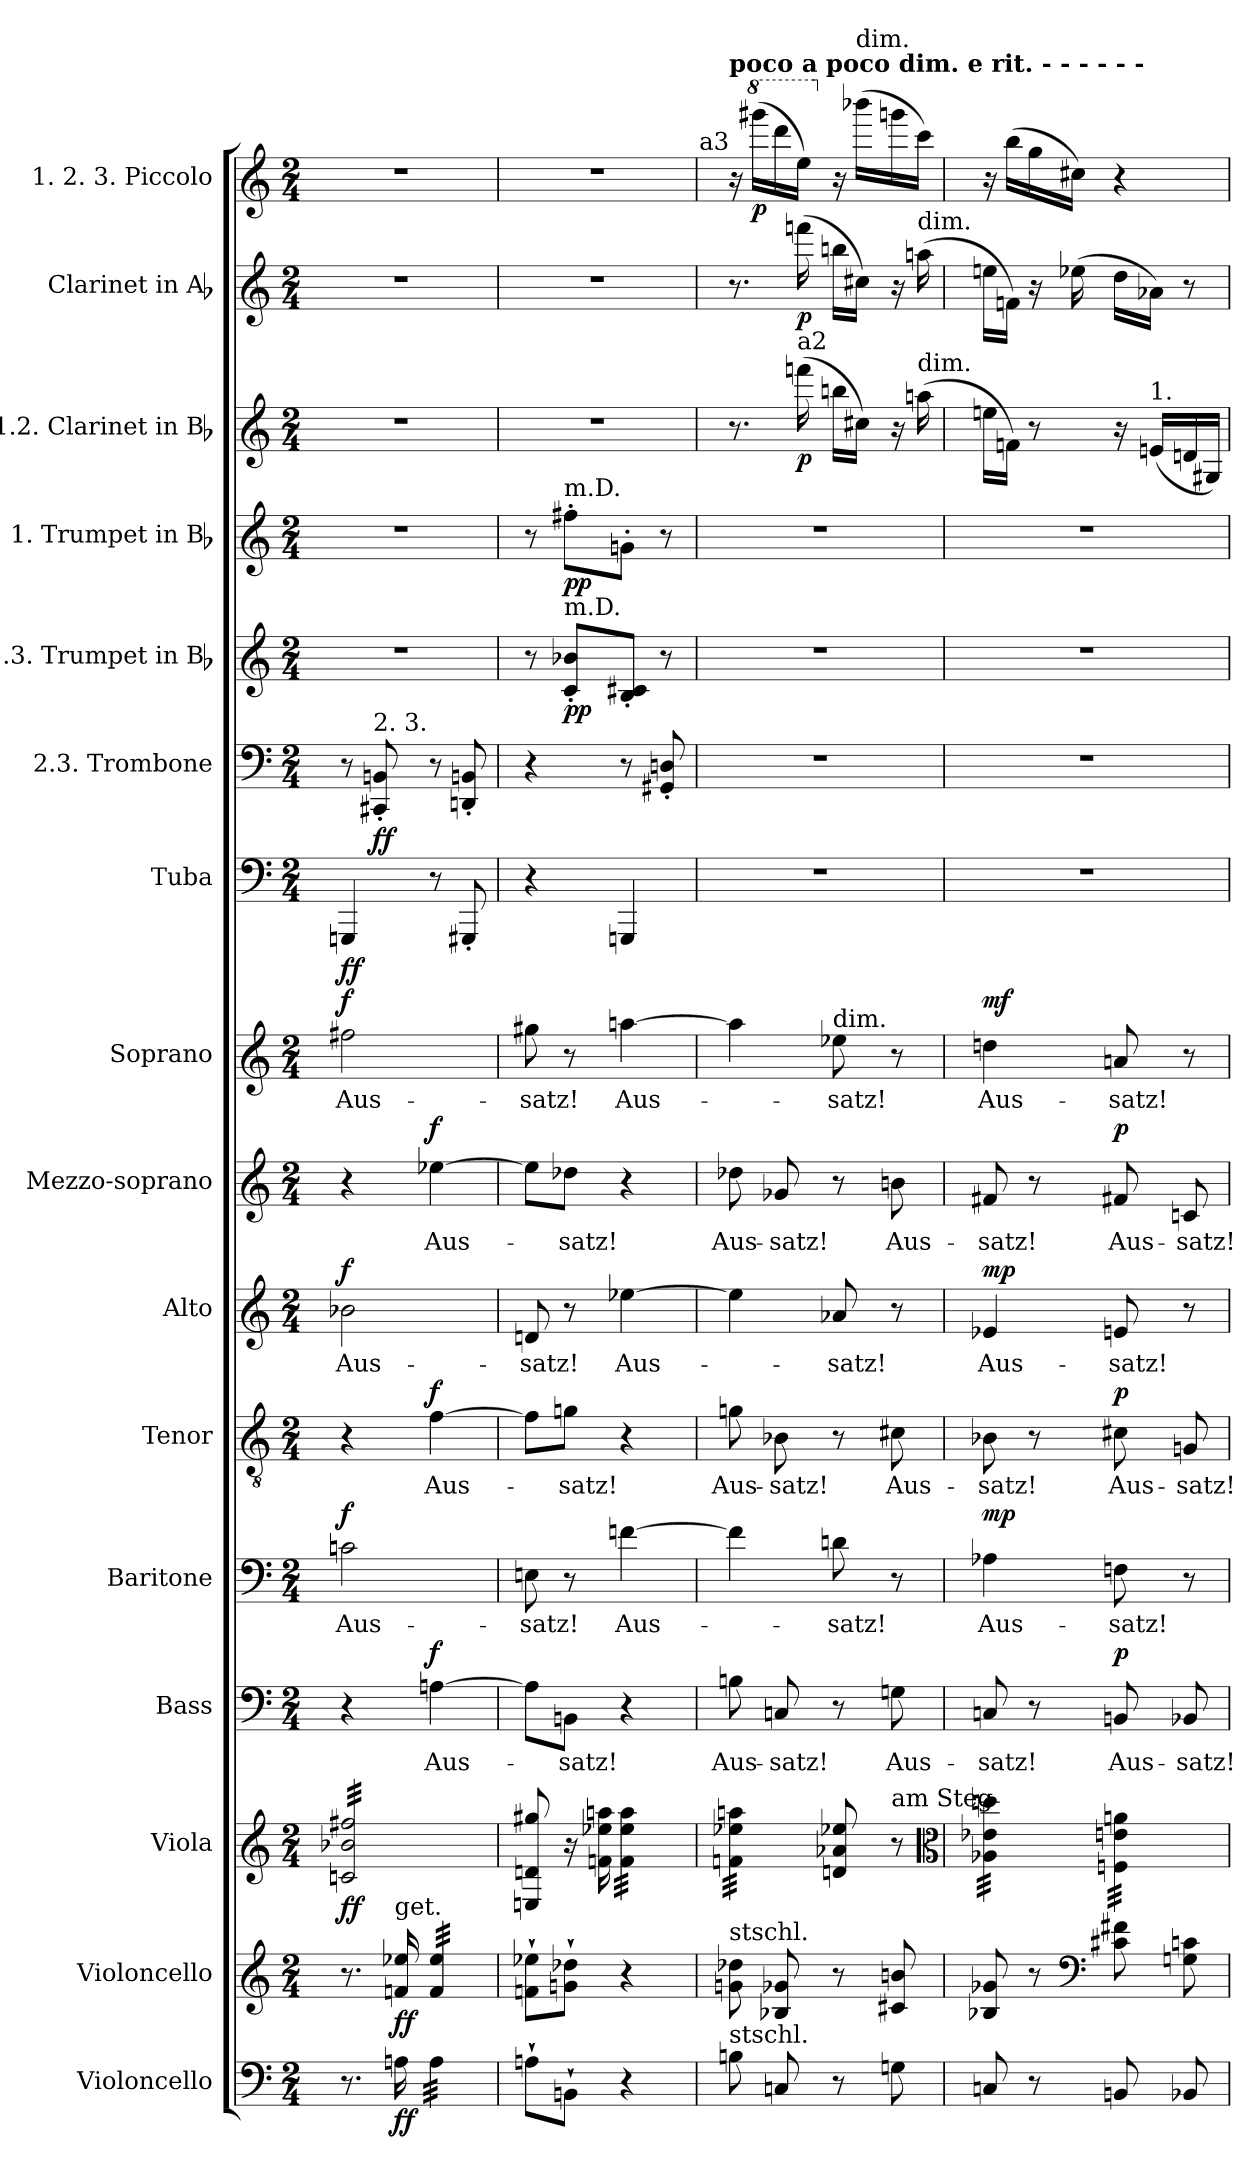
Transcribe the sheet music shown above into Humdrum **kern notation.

**kern	**dynam	**kern	**dynam	**kern	**dynam	**kern	**text	**dynam	**kern	**text	**dynam	**kern	**text	**dynam	**kern	**text	**dynam	**kern	**text	**dynam	**kern	**text	**dynam	**kern	**dynam	**kern	**dynam	**kern	**dynam	**kern	**dynam	**kern	**dynam	**kern	**dynam	**kern	**dynam
*part16	*part16	*part15	*part15	*part14	*part14	*part13	*part13	*part13	*part12	*part12	*part12	*part11	*part11	*part11	*part10	*part10	*part10	*part9	*part9	*part9	*part8	*part8	*part8	*part7	*part7	*part6	*part6	*part5	*part5	*part4	*part4	*part3	*part3	*part2	*part2	*part1	*part1
*staff16	*staff16	*staff15	*staff15	*staff14	*staff14	*staff13	*staff13	*staff13	*staff12	*staff12	*staff12	*staff11	*staff11	*staff11	*staff10	*staff10	*staff10	*staff9	*staff9	*staff9	*staff8	*staff8	*staff8	*staff7	*staff7	*staff6	*staff6	*staff5	*staff5	*staff4	*staff4	*staff3	*staff3	*staff2	*staff2	*staff1	*staff1
*I"Violoncello	*	*I"Violoncello	*	*I"Viola	*	*I"Bass	*	*	*I"Baritone	*	*	*I"Tenor	*	*	*I"Alto	*	*	*I"Mezzo-soprano	*	*	*I"Soprano	*	*	*I"Tuba	*	*I"2.3. Trombone	*	*I"2.3. Trumpet in Bb	*	*I"1. Trumpet in Bb	*	*I"1.2. Clarinet in Bb	*	*I"Clarinet in Ab	*	*I"1. 2. 3. Piccolo	*
*I'Vc.	*	*I'Vc.	*	*I'Vla.	*	*I'B.	*	*	*I'Bar.	*	*	*I'T.	*	*	*I'A.	*	*	*I'M-S.	*	*	*I'S.	*	*	*I'Tba.	*	*I'Tbn.	*	*I'Tpt.	*	*I'Tpt.	*	*I'Cl.	*	*I'Cl.	*	*I'Picc.	*
*clefF4	*	*clefG2	*	*clefG2	*	*clefF4	*	*	*clefF4	*	*	*clefGv2	*	*	*clefG2	*	*	*clefG2	*	*	*clefG2	*	*	*clefF4	*	*clefF4	*	*clefG2	*	*clefG2	*	*clefG2	*	*clefG2	*	*clefG2	*
*k[]	*	*k[]	*	*k[]	*	*k[]	*	*	*k[]	*	*	*k[]	*	*	*k[]	*	*	*k[]	*	*	*k[]	*	*	*k[]	*	*k[]	*	*k[]	*	*k[]	*	*k[]	*	*k[]	*	*k[]	*
*C:	*	*C:	*	*C:	*	*C:	*	*	*C:	*	*	*C:	*	*	*C:	*	*	*C:	*	*	*C:	*	*	*C:	*	*C:	*	*C:	*	*C:	*	*C:	*	*C:	*	*C:	*
*M2/4	*	*M2/4	*	*M2/4	*	*M2/4	*	*	*M2/4	*	*	*M2/4	*	*	*M2/4	*	*	*M2/4	*	*	*M2/4	*	*	*M2/4	*	*M2/4	*	*M2/4	*	*M2/4	*	*M2/4	*	*M2/4	*	*M2/4	*
=1	=1	=1	=1	=1	=1	=1	=1	=1	=1	=1	=1	=1	=1	=1	=1	=1	=1	=1	=1	=1	=1	=1	=1	=1	=1	=1	=1	=1	=1	=1	=1	=1	=1	=1	=1	=1	=1
!	!	!	!	!LO:TX:a:t=3 fach get.	!	!	!	!	!	!	!	!	!	!	!	!	!	!	!	!	!	!	!	!	!	!	!	!	!	!	!	!	!	!	!	!	!
!	!	!	!	!	!	!	!	!	!	!	!LO:DY:a	!	!	!	!	!	!LO:DY:a	!	!	!	!	!	!LO:DY:a	!	!	!	!	!	!	!	!	!	!	!	!	!	!
*	*	*	*	*tremolo	*	*	*	*	*	*	*	*	*	*	*	*	*	*	*	*	*	*	*	*	*	*	*	*	*	*	*	*	*	*	*	*	*
8.r	.	8.r	.	32cn 32b-X 32ff#XLLL	ff	4r	.	.	2cn	Aus-	f	4r	.	.	2b-X	Aus-	f	4r	.	.	2ff#X	Aus-	f	4GGGn	ff	8r	.	2r	.	2r	.	2r	.	2r	.	2r	.
.	.	.	.	32cn 32b-X 32ff#X	.	.	.	.	.	.	.	.	.	.	.	.	.	.	.	.	.	.	.	.	.	.	.	.	.	.	.	.	.	.	.	.	.
.	.	.	.	32cn 32b-X 32ff#X	.	.	.	.	.	.	.	.	.	.	.	.	.	.	.	.	.	.	.	.	.	.	.	.	.	.	.	.	.	.	.	.	.
.	.	.	.	32cn 32b-X 32ff#X	.	.	.	.	.	.	.	.	.	.	.	.	.	.	.	.	.	.	.	.	.	.	.	.	.	.	.	.	.	.	.	.	.
!	!	!	!	!	!	!	!	!	!	!	!	!	!	!	!	!	!	!	!	!	!	!	!	!	!	!LO:TX:a:t=2. 3.	!	!	!	!	!	!	!	!	!	!	!
.	.	.	.	32cn 32b-X 32ff#X	.	.	.	.	.	.	.	.	.	.	.	.	.	.	.	.	.	.	.	.	.	8CC#X' 8BBn'	ff	.	.	.	.	.	.	.	.	.	.
.	.	.	.	32cn 32b-X 32ff#X	.	.	.	.	.	.	.	.	.	.	.	.	.	.	.	.	.	.	.	.	.	.	.	.	.	.	.	.	.	.	.	.	.
!	!	!LO:TX:a:t=get.	!	!	!	!	!	!	!	!	!	!	!	!	!	!	!	!	!	!	!	!	!	!	!	!	!	!	!	!	!	!	!	!	!	!	!
16An	ff	16fn/ 16ee-X/	ff	32cn 32b-X 32ff#X	.	.	.	.	.	.	.	.	.	.	.	.	.	.	.	.	.	.	.	.	.	.	.	.	.	.	.	.	.	.	.	.	.
.	.	.	.	32cn 32b-X 32ff#X	.	.	.	.	.	.	.	.	.	.	.	.	.	.	.	.	.	.	.	.	.	.	.	.	.	.	.	.	.	.	.	.	.
!	!	!	!	!	!	!	!	!LO:DY:a	!	!	!	!	!	!LO:DY:a	!	!	!	!	!	!LO:DY:a	!	!	!	!	!	!	!	!	!	!	!	!	!	!	!	!	!
*tremolo	*	*	*	*	*	*	*	*	*	*	*	*	*	*	*	*	*	*	*	*	*	*	*	*	*	*	*	*	*	*	*	*	*	*	*	*	*
*	*	*tremolo	*	*	*	*	*	*	*	*	*	*	*	*	*	*	*	*	*	*	*	*	*	*	*	*	*	*	*	*	*	*	*	*	*	*	*
32ALLL	.	32f/ 32ee-/LLL	.	32cn 32b-X 32ff#X	.	[4An	Aus-	f	.	.	.	[4f	Aus-	f	.	.	.	[4ee-X	Aus-	f	.	.	.	8r	.	8r	.	.	.	.	.	.	.	.	.	.	.
32A	.	32f/ 32ee-/	.	32cn 32b-X 32ff#X	.	.	.	.	.	.	.	.	.	.	.	.	.	.	.	.	.	.	.	.	.	.	.	.	.	.	.	.	.	.	.	.	.
32A	.	32f/ 32ee-/	.	32cn 32b-X 32ff#X	.	.	.	.	.	.	.	.	.	.	.	.	.	.	.	.	.	.	.	.	.	.	.	.	.	.	.	.	.	.	.	.	.
32A	.	32f/ 32ee-/	.	32cn 32b-X 32ff#X	.	.	.	.	.	.	.	.	.	.	.	.	.	.	.	.	.	.	.	.	.	.	.	.	.	.	.	.	.	.	.	.	.
32A	.	32f/ 32ee-/	.	32cn 32b-X 32ff#X	.	.	.	.	.	.	.	.	.	.	.	.	.	.	.	.	.	.	.	8GGG#X'	.	8DDn' 8BBn'	.	.	.	.	.	.	.	.	.	.	.
32A	.	32f/ 32ee-/	.	32cn 32b-X 32ff#X	.	.	.	.	.	.	.	.	.	.	.	.	.	.	.	.	.	.	.	.	.	.	.	.	.	.	.	.	.	.	.	.	.
32A	.	32f/ 32ee-/	.	32cn 32b-X 32ff#X	.	.	.	.	.	.	.	.	.	.	.	.	.	.	.	.	.	.	.	.	.	.	.	.	.	.	.	.	.	.	.	.	.
32AJJJ	.	32f/ 32ee-/JJJ	.	32cn 32b-X 32ff#XJJJ	.	.	.	.	.	.	.	.	.	.	.	.	.	.	.	.	.	.	.	.	.	.	.	.	.	.	.	.	.	.	.	.	.
*	*	*	*	*Xtremolo	*	*	*	*	*	*	*	*	*	*	*	*	*	*	*	*	*	*	*	*	*	*	*	*	*	*	*	*	*	*	*	*	*
*	*	*Xtremolo	*	*	*	*	*	*	*	*	*	*	*	*	*	*	*	*	*	*	*	*	*	*	*	*	*	*	*	*	*	*	*	*	*	*	*
*Xtremolo	*	*	*	*	*	*	*	*	*	*	*	*	*	*	*	*	*	*	*	*	*	*	*	*	*	*	*	*	*	*	*	*	*	*	*	*	*
=2	=2	=2	=2	=2	=2	=2	=2	=2	=2	=2	=2	=2	=2	=2	=2	=2	=2	=2	=2	=2	=2	=2	=2	=2	=2	=2	=2	=2	=2	=2	=2	=2	=2	=2	=2	=2	=2
8An`L	.	8fn` 8ee-X`L	.	8En 8dn 8gg#X	.	8AL]	.	.	8En	-satz!	.	8fL]	.	.	8dn	-satz!	.	8ee-L]	.	.	8gg#X	-satz!	.	4r	.	4r	.	8r	.	8r	.	2r	.	2r	.	2r	.
!	!	!	!	!	!	!	!	!	!	!	!	!	!	!	!	!	!	!	!	!	!	!	!	!	!	!	!	!	!	!LO:TX:a:t=m.D.	!	!	!	!	!	!	!
!	!	!	!	!	!	!	!	!	!	!	!	!	!	!	!	!	!	!	!	!	!	!	!	!	!	!	!	!LO:TX:a:t=m.D.	!	!	!	!	!	!	!	!	!
8BBn`J	.	8gn` 8dd-X`J	.	16r	.	8BBnJ	-satz!	.	8r	.	.	8gnJ	-satz!	.	8r	.	.	8dd-XJ	-satz!	.	8r	.	.	.	.	.	.	8c' 8b-X'L	pp	8ff#X'L	pp	.	.	.	.	.	.
.	.	.	.	16fn 16ee-X 16aan	.	.	.	.	.	.	.	.	.	.	.	.	.	.	.	.	.	.	.	.	.	.	.	.	.	.	.	.	.	.	.	.	.
*	*	*	*	*tremolo	*	*	*	*	*	*	*	*	*	*	*	*	*	*	*	*	*	*	*	*	*	*	*	*	*	*	*	*	*	*	*	*	*
4r	.	4r	.	32f 32ee- 32aaLLL	.	4r	.	.	[4fn	Aus-	.	4r	.	.	[4ee-X	Aus-	.	4r	.	.	[4aan	Aus-	.	4GGGn	.	8r	.	8B' 8c#X'J	.	8gn'J	.	.	.	.	.	.	.
.	.	.	.	32f 32ee- 32aa	.	.	.	.	.	.	.	.	.	.	.	.	.	.	.	.	.	.	.	.	.	.	.	.	.	.	.	.	.	.	.	.	.
.	.	.	.	32f 32ee- 32aa	.	.	.	.	.	.	.	.	.	.	.	.	.	.	.	.	.	.	.	.	.	.	.	.	.	.	.	.	.	.	.	.	.
.	.	.	.	32f 32ee- 32aa	.	.	.	.	.	.	.	.	.	.	.	.	.	.	.	.	.	.	.	.	.	.	.	.	.	.	.	.	.	.	.	.	.
.	.	.	.	32f 32ee- 32aa	.	.	.	.	.	.	.	.	.	.	.	.	.	.	.	.	.	.	.	.	.	8GG#X' 8Dn'	.	8r	.	8r	.	.	.	.	.	.	.
.	.	.	.	32f 32ee- 32aa	.	.	.	.	.	.	.	.	.	.	.	.	.	.	.	.	.	.	.	.	.	.	.	.	.	.	.	.	.	.	.	.	.
.	.	.	.	32f 32ee- 32aa	.	.	.	.	.	.	.	.	.	.	.	.	.	.	.	.	.	.	.	.	.	.	.	.	.	.	.	.	.	.	.	.	.
.	.	.	.	32f 32ee- 32aaJJJ	.	.	.	.	.	.	.	.	.	.	.	.	.	.	.	.	.	.	.	.	.	.	.	.	.	.	.	.	.	.	.	.	.
=3	=3	=3	=3	=3	=3	=3	=3	=3	=3	=3	=3	=3	=3	=3	=3	=3	=3	=3	=3	=3	=3	=3	=3	=3	=3	=3	=3	=3	=3	=3	=3	=3	=3	=3	=3	=3	=3
!	!	!	!	!	!	!	!	!	!	!	!	!	!	!	!	!	!	!	!	!	!	!	!	!	!	!	!	!	!	!	!	!	!	!	!	!LO:TX:a:rj:t=a3	!
!	!	!	!	!	!	!	!	!	!	!	!	!	!	!	!	!	!	!	!	!	!	!	!	!	!	!	!	!	!	!	!	!	!	!	!	!LO:TX:a:B:t=poco a poco dim. e rit. -   -   -   -   -   -	!
!	!	!LO:TX:a:t=stschl.	!	!	!	!	!	!	!	!	!	!	!	!	!	!	!	!	!	!	!	!	!	!	!	!	!	!	!	!	!	!	!	!	!	!	!
!LO:TX:a:t=stschl.	!	!	!	!	!	!	!	!	!	!	!	!	!	!	!	!	!	!	!	!	!	!	!	!	!	!	!	!	!	!	!	!	!	!	!	!	!
8Bn	.	8gn 8dd-X	.	32fn 32ee-X 32aanLLL	.	8Bn	Aus-	.	4f]	.	.	8gn	Aus-	.	4ee-]	.	.	8dd-X	Aus-	.	4aa]	.	.	2r	.	2r	.	2r	.	2r	.	8.r	.	8.r	.	16r	.
.	.	.	.	32fn 32ee-X 32aan	.	.	.	.	.	.	.	.	.	.	.	.	.	.	.	.	.	.	.	.	.	.	.	.	.	.	.	.	.	.	.	.	.
*	*	*	*	*	*	*	*	*	*	*	*	*	*	*	*	*	*	*	*	*	*	*	*	*	*	*	*	*	*	*	*	*	*	*	*	*8va	*
.	.	.	.	32fn 32ee-X 32aan	.	.	.	.	.	.	.	.	.	.	.	.	.	.	.	.	.	.	.	.	.	.	.	.	.	.	.	.	.	.	.	(16gggg#XLL	p
.	.	.	.	32fn 32ee-X 32aan	.	.	.	.	.	.	.	.	.	.	.	.	.	.	.	.	.	.	.	.	.	.	.	.	.	.	.	.	.	.	.	.	.
8Cn	.	8B-X 8g-X	.	32fn 32ee-X 32aan	.	8Cn	-satz!	.	.	.	.	8B-X	-satz!	.	.	.	.	8g-X	-satz!	.	.	.	.	.	.	.	.	.	.	.	.	.	.	.	.	16dddd	.
.	.	.	.	32fn 32ee-X 32aan	.	.	.	.	.	.	.	.	.	.	.	.	.	.	.	.	.	.	.	.	.	.	.	.	.	.	.	.	.	.	.	.	.
!	!	!	!	!	!	!	!	!	!	!	!	!	!	!	!	!	!	!	!	!	!	!	!	!	!	!	!	!	!	!	!	!LO:TX:a:t=a2	!	!	!	!	!
.	.	.	.	32fn 32ee-X 32aan	.	.	.	.	.	.	.	.	.	.	.	.	.	.	.	.	.	.	.	.	.	.	.	.	.	.	.	(16fffn	p	(16fffn	p	16eeeJJ)	.
.	.	.	.	32fn 32ee-X 32aanJJJ	.	.	.	.	.	.	.	.	.	.	.	.	.	.	.	.	.	.	.	.	.	.	.	.	.	.	.	.	.	.	.	.	.
*	*	*	*	*Xtremolo	*	*	*	*	*	*	*	*	*	*	*	*	*	*	*	*	*	*	*	*	*	*	*	*	*	*	*	*	*	*	*	*	*
*	*	*	*	*	*	*	*	*	*	*	*	*	*	*	*	*	*	*	*	*	*	*	*	*	*	*	*	*	*	*	*	*	*	*	*	*X8va	*
!	!	!	!	!	!	!	!	!	!	!	!	!	!	!	!	!	!	!	!	!	!LO:TX:a:t=dim.	!	!	!	!	!	!	!	!	!	!	!	!	!	!	!	!
8r	.	8r	.	8dn 8a-X 8ee-X	.	8r	.	.	8dn	-satz!	.	8r	.	.	8a-X	-satz!	.	8r	.	.	8ee-X	-satz!	.	.	.	.	.	.	.	.	.	16bbn\LL	.	16bbn\LL	.	16r	.
!	!	!	!	!	!	!	!	!	!	!	!	!	!	!	!	!	!	!	!	!	!	!	!	!	!	!	!	!	!	!	!	!	!	!	!	!LO:TX:t=dim.	!
.	.	.	.	.	.	.	.	.	.	.	.	.	.	.	.	.	.	.	.	.	.	.	.	.	.	.	.	.	.	.	.	16cc#X\JJ)	.	16cc#X\JJ)	.	(16bbb-XLL	.
!	!	!	!	!LO:TX:a:t=am Steg	!	!	!	!	!	!	!	!	!	!	!	!	!	!	!	!	!	!	!	!	!	!	!	!	!	!	!	!	!	!	!	!	!
8Gn	.	8c#X 8bn	.	8r	.	8Gn	Aus-	.	8r	.	.	8c#X	Aus-	.	8r	.	.	8bn	Aus-	.	8r	.	.	.	.	.	.	.	.	.	.	16r	.	16r	.	16ggg	.
!	!	!	!	!	!	!	!	!	!	!	!	!	!	!	!	!	!	!	!	!	!	!	!	!	!	!	!	!	!	!	!	!	!	!LO:TX:t=dim.	!	!	!
!	!	!	!	!	!	!	!	!	!	!	!	!	!	!	!	!	!	!	!	!	!	!	!	!	!	!	!	!	!	!	!	!LO:TX:t=dim.	!	!	!	!	!
.	.	.	.	.	.	.	.	.	.	.	.	.	.	.	.	.	.	.	.	.	.	.	.	.	.	.	.	.	.	.	.	(16aan	.	(16aan	.	16cccJJ)	.
*	*	*	*	*clefC3	*	*	*	*	*	*	*	*	*	*	*	*	*	*	*	*	*	*	*	*	*	*	*	*	*	*	*	*	*	*	*	*	*
=4	=4	=4	=4	=4	=4	=4	=4	=4	=4	=4	=4	=4	=4	=4	=4	=4	=4	=4	=4	=4	=4	=4	=4	=4	=4	=4	=4	=4	=4	=4	=4	=4	=4	=4	=4	=4	=4
!	!	!	!	!	!	!	!	!	!	!	!LO:DY:a	!	!	!	!	!	!LO:DY:a	!	!	!	!	!	!LO:DY:a	!	!	!	!	!	!	!	!	!	!	!	!	!	!
*	*	*	*	*tremolo	*	*	*	*	*	*	*	*	*	*	*	*	*	*	*	*	*	*	*	*	*	*	*	*	*	*	*	*	*	*	*	*	*
8Cn	.	8B-X 8g-X	.	32A-X 32e-X 32ddnLLL	.	8Cn	-satz!	.	4A-X	Aus-	mp	8B-X	-satz!	.	4e-X	Aus-	mp	8f#X	-satz!	.	4ddn	Aus-	mf	2r	.	2r	.	2r	.	2r	.	16een\LL	.	16een\LL	.	16r	.
.	.	.	.	32A-X 32e-X 32ddn	.	.	.	.	.	.	.	.	.	.	.	.	.	.	.	.	.	.	.	.	.	.	.	.	.	.	.	.	.	.	.	.	.
.	.	.	.	32A-X 32e-X 32ddn	.	.	.	.	.	.	.	.	.	.	.	.	.	.	.	.	.	.	.	.	.	.	.	.	.	.	.	16fn\JJ)	.	16fn\JJ)	.	(16bbLL	.
.	.	.	.	32A-X 32e-X 32ddn	.	.	.	.	.	.	.	.	.	.	.	.	.	.	.	.	.	.	.	.	.	.	.	.	.	.	.	.	.	.	.	.	.
8r	.	8r	.	32A-X 32e-X 32ddn	.	8r	.	.	.	.	.	8r	.	.	.	.	.	8r	.	.	.	.	.	.	.	.	.	.	.	.	.	8r	.	16r	.	16gg	.
.	.	.	.	32A-X 32e-X 32ddn	.	.	.	.	.	.	.	.	.	.	.	.	.	.	.	.	.	.	.	.	.	.	.	.	.	.	.	.	.	.	.	.	.
.	.	.	.	32A-X 32e-X 32ddn	.	.	.	.	.	.	.	.	.	.	.	.	.	.	.	.	.	.	.	.	.	.	.	.	.	.	.	.	.	(16ee-X	.	16cc#XJJ)	.
.	.	.	.	32A-X 32e-X 32ddnJJJ	.	.	.	.	.	.	.	.	.	.	.	.	.	.	.	.	.	.	.	.	.	.	.	.	.	.	.	.	.	.	.	.	.
*	*	*clefF4	*	*	*	*	*	*	*	*	*	*	*	*	*	*	*	*	*	*	*	*	*	*	*	*	*	*	*	*	*	*	*	*	*	*	*
!	!	!	!	!	!	!	!	!LO:DY:a	!	!	!	!	!	!LO:DY:a	!	!	!	!	!	!LO:DY:a	!	!	!	!	!	!	!	!	!	!	!	!	!	!	!	!	!
8BBn	.	8c#X 8f#X	.	32Fn 32en 32anLLL	.	8BBn	Aus-	p	8Fn	-satz!	.	8c#X	Aus-	p	8en	-satz!	.	8f#X	Aus-	p	8an	-satz!	.	.	.	.	.	.	.	.	.	16r	.	16dd\LL	.	4r	.
.	.	.	.	32Fn 32en 32an	.	.	.	.	.	.	.	.	.	.	.	.	.	.	.	.	.	.	.	.	.	.	.	.	.	.	.	.	.	.	.	.	.
!	!	!	!	!	!	!	!	!	!	!	!	!	!	!	!	!	!	!	!	!	!	!	!	!	!	!	!	!	!	!	!	!LO:TX:a:t=1.	!	!	!	!	!
.	.	.	.	32Fn 32en 32an	.	.	.	.	.	.	.	.	.	.	.	.	.	.	.	.	.	.	.	.	.	.	.	.	.	.	.	(16en/LL	.	16a-X\JJ)	.	.	.
.	.	.	.	32Fn 32en 32an	.	.	.	.	.	.	.	.	.	.	.	.	.	.	.	.	.	.	.	.	.	.	.	.	.	.	.	.	.	.	.	.	.
8BB-X	.	8Gn 8cn	.	32Fn 32en 32an	.	8BB-X	-satz!	.	8r	.	.	8Gn	-satz!	.	8r	.	.	8cn	-satz!	.	8r	.	.	.	.	.	.	.	.	.	.	16dn/	.	8r	.	.	.
.	.	.	.	32Fn 32en 32an	.	.	.	.	.	.	.	.	.	.	.	.	.	.	.	.	.	.	.	.	.	.	.	.	.	.	.	.	.	.	.	.	.
.	.	.	.	32Fn 32en 32an	.	.	.	.	.	.	.	.	.	.	.	.	.	.	.	.	.	.	.	.	.	.	.	.	.	.	.	16G#X/JJ)	.	.	.	.	.
.	.	.	.	32Fn 32en 32anJJJ	.	.	.	.	.	.	.	.	.	.	.	.	.	.	.	.	.	.	.	.	.	.	.	.	.	.	.	.	.	.	.	.	.
*	*	*	*	*Xtremolo	*	*	*	*	*	*	*	*	*	*	*	*	*	*	*	*	*	*	*	*	*	*	*	*	*	*	*	*	*	*	*	*	*
=	=	=	=	=	=	=	=	=	=	=	=	=	=	=	=	=	=	=	=	=	=	=	=	=	=	=	=	=	=	=	=	=	=	=	=	=	=
*-	*-	*-	*-	*-	*-	*-	*-	*-	*-	*-	*-	*-	*-	*-	*-	*-	*-	*-	*-	*-	*-	*-	*-	*-	*-	*-	*-	*-	*-	*-	*-	*-	*-	*-	*-	*-	*-
